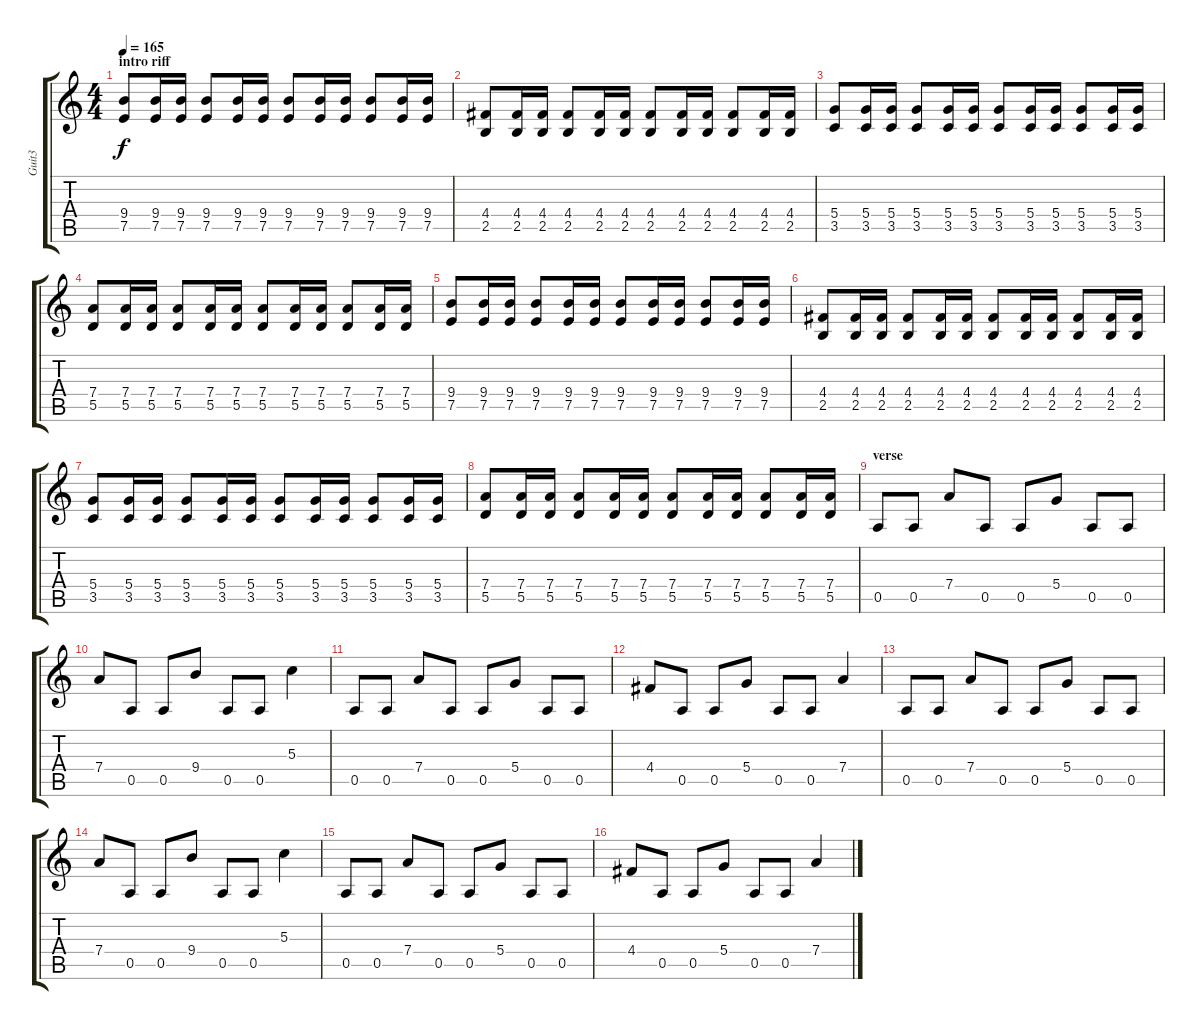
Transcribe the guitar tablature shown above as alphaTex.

\track ("Guit3" "Guit3") {instrument overdrivenguitar}
\staff {score tabs}
\tuning (E4 B3 G3 D3 A2 E2) {hide}
\ts (4 4)
\section ("" "intro riff")
\tempo 165
\clef g2
\ks c
(9.4 7.5).8{dy f} (9.4 7.5).16 (9.4 7.5).16 (9.4 7.5).8 (9.4 7.5).16 (9.4 7.5).16 (9.4 7.5).8 (9.4 7.5).16 (9.4 7.5).16 (9.4 7.5).8 (9.4 7.5).16 (9.4 7.5).16 |
(4.4 2.5).8 (4.4 2.5).16 (4.4 2.5).16 (4.4 2.5).8 (4.4 2.5).16 (4.4 2.5).16 (4.4 2.5).8 (4.4 2.5).16 (4.4 2.5).16 (4.4 2.5).8 (4.4 2.5).16 (4.4 2.5).16 |
(5.4 3.5).8 (5.4 3.5).16 (5.4 3.5).16 (5.4 3.5).8 (5.4 3.5).16 (5.4 3.5).16 (5.4 3.5).8 (5.4 3.5).16 (5.4 3.5).16 (5.4 3.5).8 (5.4 3.5).16 (5.4 3.5).16 |
(7.4 5.5).8 (7.4 5.5).16 (7.4 5.5).16 (7.4 5.5).8 (7.4 5.5).16 (7.4 5.5).16 (7.4 5.5).8 (7.4 5.5).16 (7.4 5.5).16 (7.4 5.5).8 (7.4 5.5).16 (7.4 5.5).16 |
(9.4 7.5).8 (9.4 7.5).16 (9.4 7.5).16 (9.4 7.5).8 (9.4 7.5).16 (9.4 7.5).16 (9.4 7.5).8 (9.4 7.5).16 (9.4 7.5).16 (9.4 7.5).8 (9.4 7.5).16 (9.4 7.5).16 |
(4.4 2.5).8 (4.4 2.5).16 (4.4 2.5).16 (4.4 2.5).8 (4.4 2.5).16 (4.4 2.5).16 (4.4 2.5).8 (4.4 2.5).16 (4.4 2.5).16 (4.4 2.5).8 (4.4 2.5).16 (4.4 2.5).16 |
(5.4 3.5).8 (5.4 3.5).16 (5.4 3.5).16 (5.4 3.5).8 (5.4 3.5).16 (5.4 3.5).16 (5.4 3.5).8 (5.4 3.5).16 (5.4 3.5).16 (5.4 3.5).8 (5.4 3.5).16 (5.4 3.5).16 |
(7.4 5.5).8 (7.4 5.5).16 (7.4 5.5).16 (7.4 5.5).8 (7.4 5.5).16 (7.4 5.5).16 (7.4 5.5).8 (7.4 5.5).16 (7.4 5.5).16 (7.4 5.5).8 (7.4 5.5).16 (7.4 5.5).16 |
\section ("" "verse")
0.5.8 0.5.8 7.4.8 0.5.8 0.5.8 5.4.8 0.5.8 0.5.8 |
7.4.8 0.5.8 0.5.8 9.4.8 0.5.8 0.5.8 5.3.4 |
0.5.8 0.5.8 7.4.8 0.5.8 0.5.8 5.4.8 0.5.8 0.5.8 |
4.4.8 0.5.8 0.5.8 5.4.8 0.5.8 0.5.8 7.4.4 |
0.5.8 0.5.8 7.4.8 0.5.8 0.5.8 5.4.8 0.5.8 0.5.8 |
7.4.8 0.5.8 0.5.8 9.4.8 0.5.8 0.5.8 5.3.4 |
0.5.8 0.5.8 7.4.8 0.5.8 0.5.8 5.4.8 0.5.8 0.5.8 |
4.4.8 0.5.8 0.5.8 5.4.8 0.5.8 0.5.8 7.4.4
